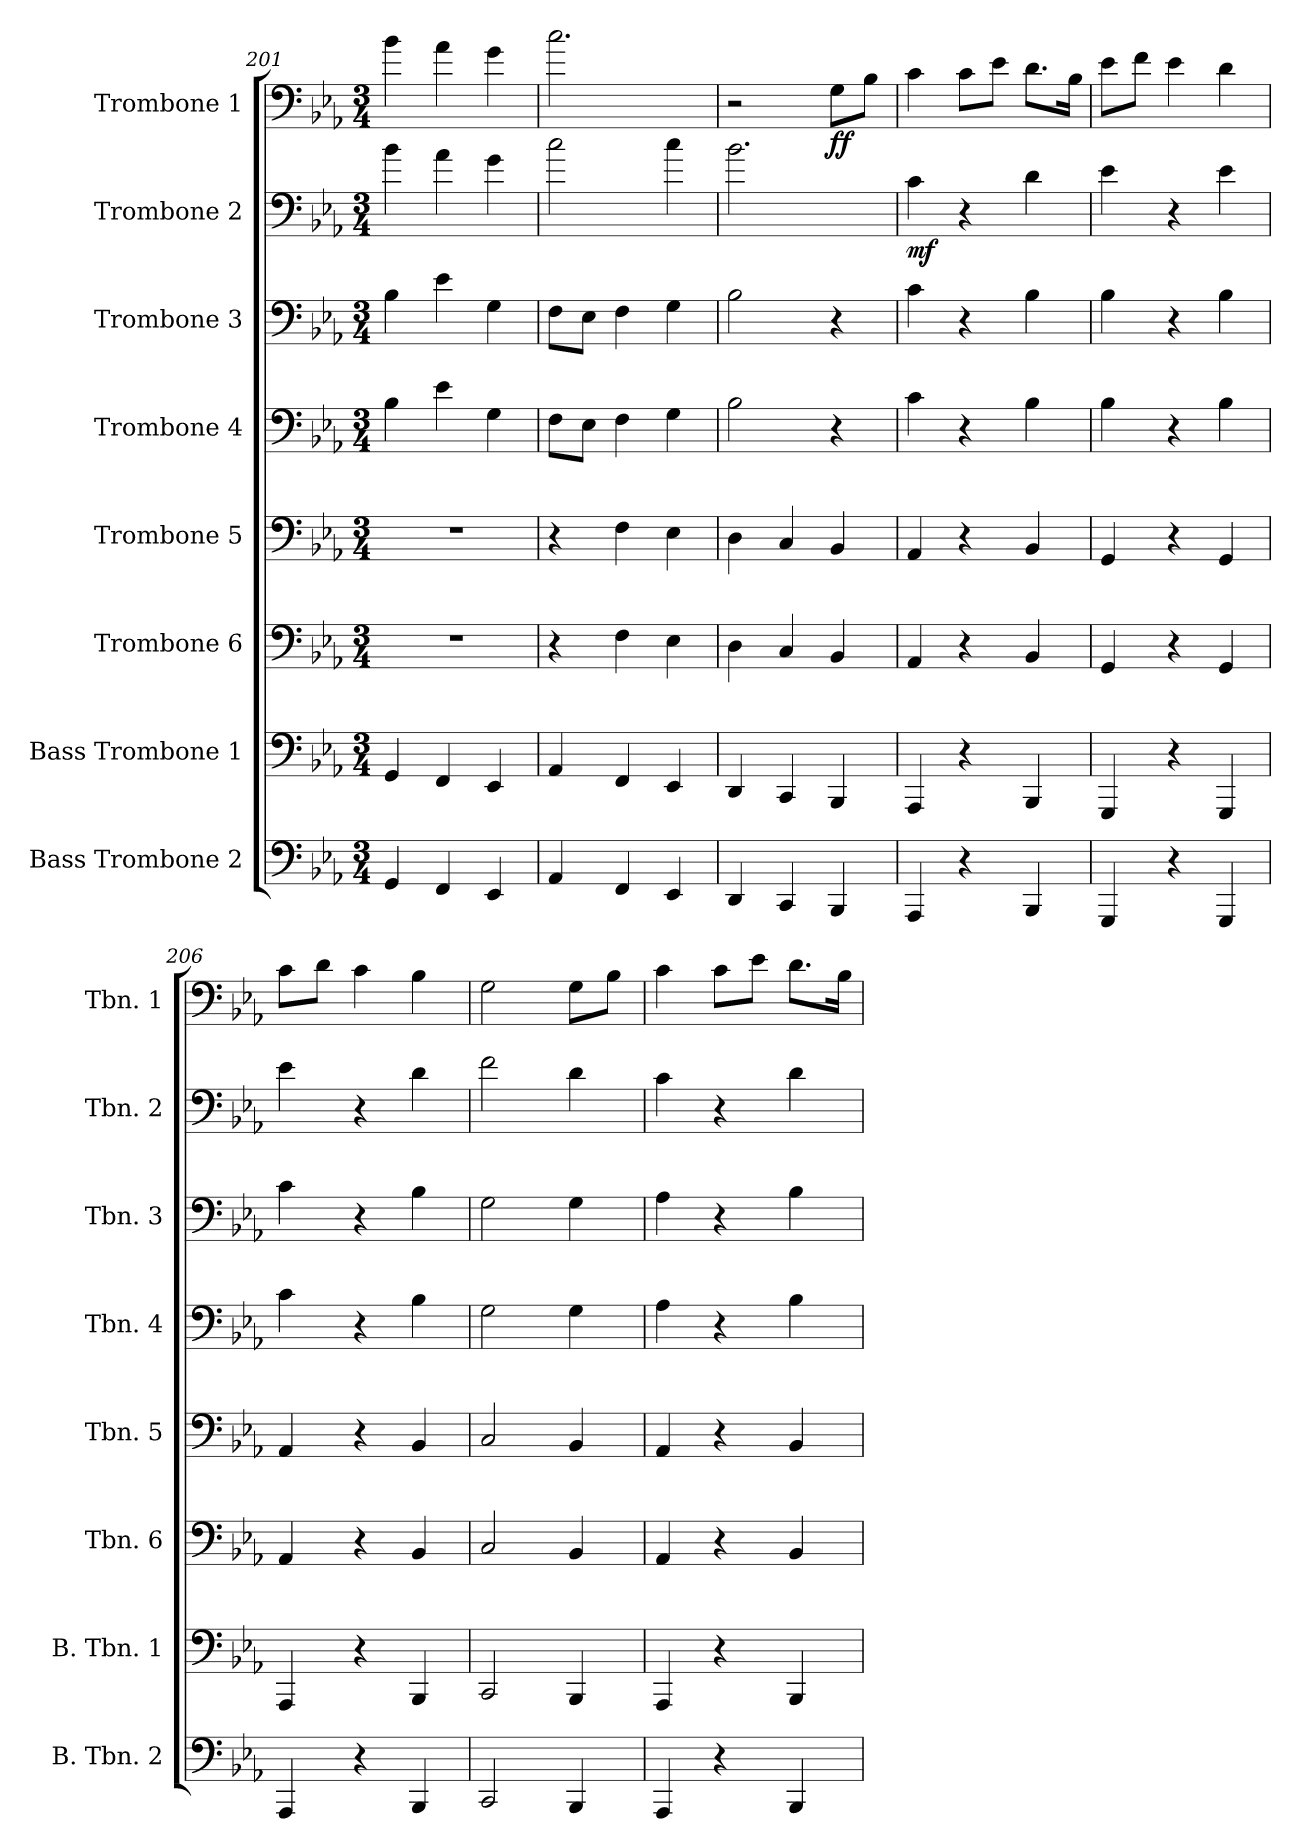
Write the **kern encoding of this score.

**kern	**kern	**kern	**kern	**kern	**kern	**kern	**dynam	**kern	**dynam
*part8	*part7	*part6	*part5	*part4	*part3	*part2	*part2	*part1	*part1
*staff8	*staff7	*staff6	*staff5	*staff4	*staff3	*staff2	*staff2	*staff1	*staff1
*I"Bass Trombone 2	*I"Bass Trombone 1	*I"Trombone 6	*I"Trombone 5	*I"Trombone 4	*I"Trombone 3	*I"Trombone 2	*	*I"Trombone 1	*
*I'B. Tbn. 2	*I'B. Tbn. 1	*I'Tbn. 6	*I'Tbn. 5	*I'Tbn. 4	*I'Tbn. 3	*I'Tbn. 2	*	*I'Tbn. 1	*
*clefF4	*clefF4	*clefF4	*clefF4	*clefF4	*clefF4	*clefF4	*	*clefF4	*
*k[b-e-a-]	*k[b-e-a-]	*k[b-e-a-]	*k[b-e-a-]	*k[b-e-a-]	*k[b-e-a-]	*k[b-e-a-]	*	*k[b-e-a-]	*
*M3/4	*M3/4	*M3/4	*M3/4	*M3/4	*M3/4	*M3/4	*	*M3/4	*
=201	=201	=201	=201	=201	=201	=201	=201	=201	=201
4GG/	4GG/	2.r	2.r	4B-\	4B-\	4b-\	.	4b-\	.
4FF/	4FF/	.	.	4e-\	4e-\	4a-\	.	4a-\	.
4EE-/	4EE-/	.	.	4G\	4G\	4g\	.	4g\	.
=202	=202	=202	=202	=202	=202	=202	=202	=202	=202
4AA-/	4AA-/	4r	4r	8F\L	8F\L	2cc\	.	2.cc\	.
.	.	.	.	8E-\J	8E-\J	.	.	.	.
4FF/	4FF/	4F\	4F\	4F\	4F\	.	.	.	.
4EE-/	4EE-/	4E-\	4E-\	4G\	4G\	4cc\	.	.	.
=203	=203	=203	=203	=203	=203	=203	=203	=203	=203
4DD/	4DD/	4D\	4D\	2B-\	2B-\	2.b-\	.	2r	.
4CC/	4CC/	4C/	4C/	.	.	.	.	.	.
!	!	!	!	!	!	!	!	!	!LO:DY:b
4BBB-/	4BBB-/	4BB-/	4BB-/	4r	4r	.	.	8G\L	ff
.	.	.	.	.	.	.	.	8B-\J	.
=204	=204	=204	=204	=204	=204	=204	=204	=204	=204
!	!	!	!	!	!	!	!LO:DY:b	!	!
4AAA-/	4AAA-/	4AA-/	4AA-/	4c\	4c\	4c\	mf	4c\	.
4r	4r	4r	4r	4r	4r	4r	.	8c\L	.
.	.	.	.	.	.	.	.	8e-\J	.
4BBB-/	4BBB-/	4BB-/	4BB-/	4B-\	4B-\	4d\	.	8.d\L	.
.	.	.	.	.	.	.	.	16B-\Jk	.
=205	=205	=205	=205	=205	=205	=205	=205	=205	=205
4GGG/	4GGG/	4GG/	4GG/	4B-\	4B-\	4e-\	.	8e-\L	.
.	.	.	.	.	.	.	.	8f\J	.
4r	4r	4r	4r	4r	4r	4r	.	4e-\	.
4GGG/	4GGG/	4GG/	4GG/	4B-\	4B-\	4e-\	.	4d\	.
!!LO:PB:g=z
=206	=206	=206	=206	=206	=206	=206	=206	=206	=206
4AAA-/	4AAA-/	4AA-/	4AA-/	4c\	4c\	4e-\	.	8c\L	.
.	.	.	.	.	.	.	.	8d\J	.
4r	4r	4r	4r	4r	4r	4r	.	4c\	.
4BBB-/	4BBB-/	4BB-/	4BB-/	4B-\	4B-\	4d\	.	4B-\	.
=207	=207	=207	=207	=207	=207	=207	=207	=207	=207
2CC/	2CC/	2C/	2C/	2G\	2G\	2f\	.	2G\	.
4BBB-/	4BBB-/	4BB-/	4BB-/	4G\	4G\	4d\	.	8G\L	.
.	.	.	.	.	.	.	.	8B-\J	.
=208	=208	=208	=208	=208	=208	=208	=208	=208	=208
4AAA-/	4AAA-/	4AA-/	4AA-/	4A-\	4A-\	4c\	.	4c\	.
4r	4r	4r	4r	4r	4r	4r	.	8c\L	.
.	.	.	.	.	.	.	.	8e-\J	.
4BBB-/	4BBB-/	4BB-/	4BB-/	4B-\	4B-\	4d\	.	8.d\L	.
.	.	.	.	.	.	.	.	16B-\Jk	.
=	=	=	=	=	=	=	=	=	=
*-	*-	*-	*-	*-	*-	*-	*-	*-	*-
